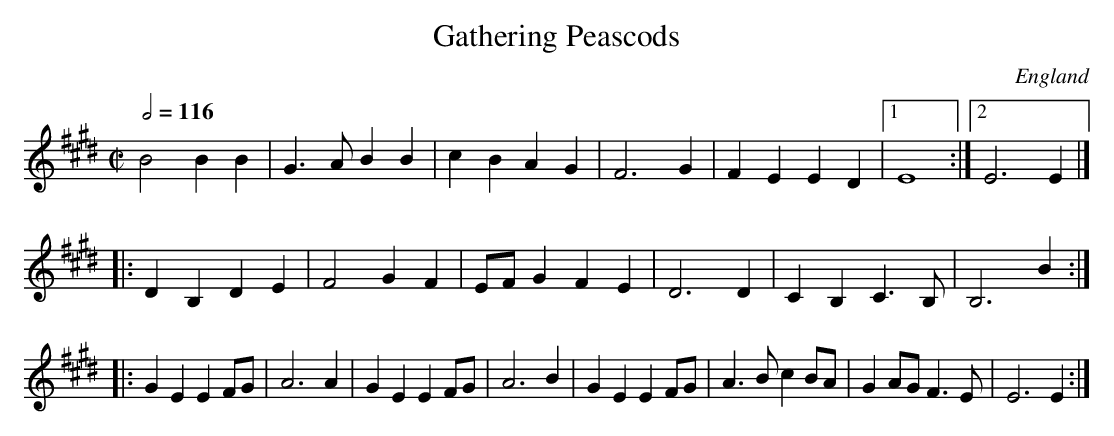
X:1
T:Gathering Peascods
M:C|
O:England
K:Emaj
Q:1/2=116
B4 B2 B2 | G3 A B2 B2 | c2 B2 A2 G2 |\
F6 G2 | F2 E2 E2 D2 |  [1 E8 :|  [2 E6 E2 |]
|: D2 B,2 D2 E2 | F4 G2 F2 | EF G2 F2 E2 |\
D6 D2 | C2 B,2 C3 B, | B,6 B2 :|
|: G2 E2 E2 FG | A6 A2 | G2 E2 E2 FG | A6 B2 |\
G2 E2 E2 FG | A3 B c2 BA | G2 AG F3 E | E6 E2 :|
